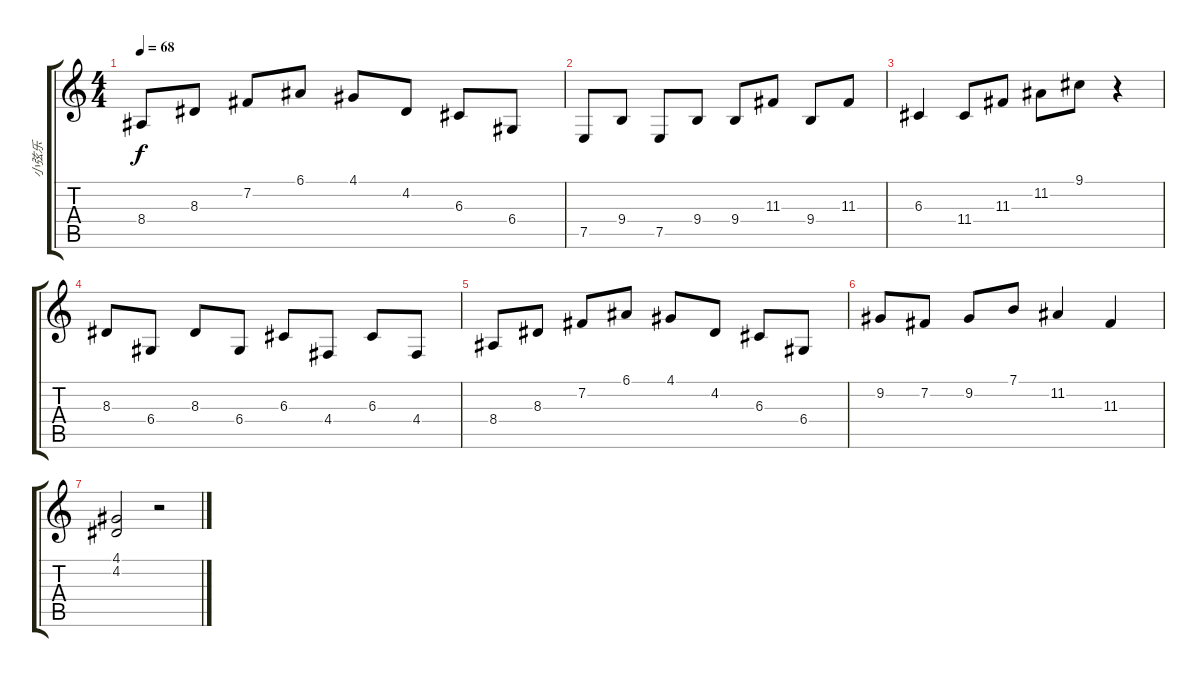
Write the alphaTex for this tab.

\track ("小弦乐" "小弦乐") {instrument stringensemble1}
\staff {score tabs}
\tuning (E4 B3 G3 D3 A2 E2) {hide}
\ts (4 4)
\tempo 68
\clef g2
\ks c
8.4.8{dy f} 8.3.8 7.2.8 6.1.8 4.1.8 4.2.8 6.3.8 6.4.8 |
7.5.8 9.4.8 7.5.8 9.4.8 9.4.8 11.3.8 9.4.8 11.3.8 |
6.3.4 11.4.8 11.3.8 11.2.8 9.1.8 r.4 |
8.3.8 6.4.8 8.3.8 6.4.8 6.3.8 4.4.8 6.3.8 4.4.8 |
8.4.8 8.3.8 7.2.8 6.1.8 4.1.8 4.2.8 6.3.8 6.4.8 |
9.2.8 7.2.8 9.2.8 7.1.8 11.2.4 11.3.4 |
(4.1 4.2).2 r.2
